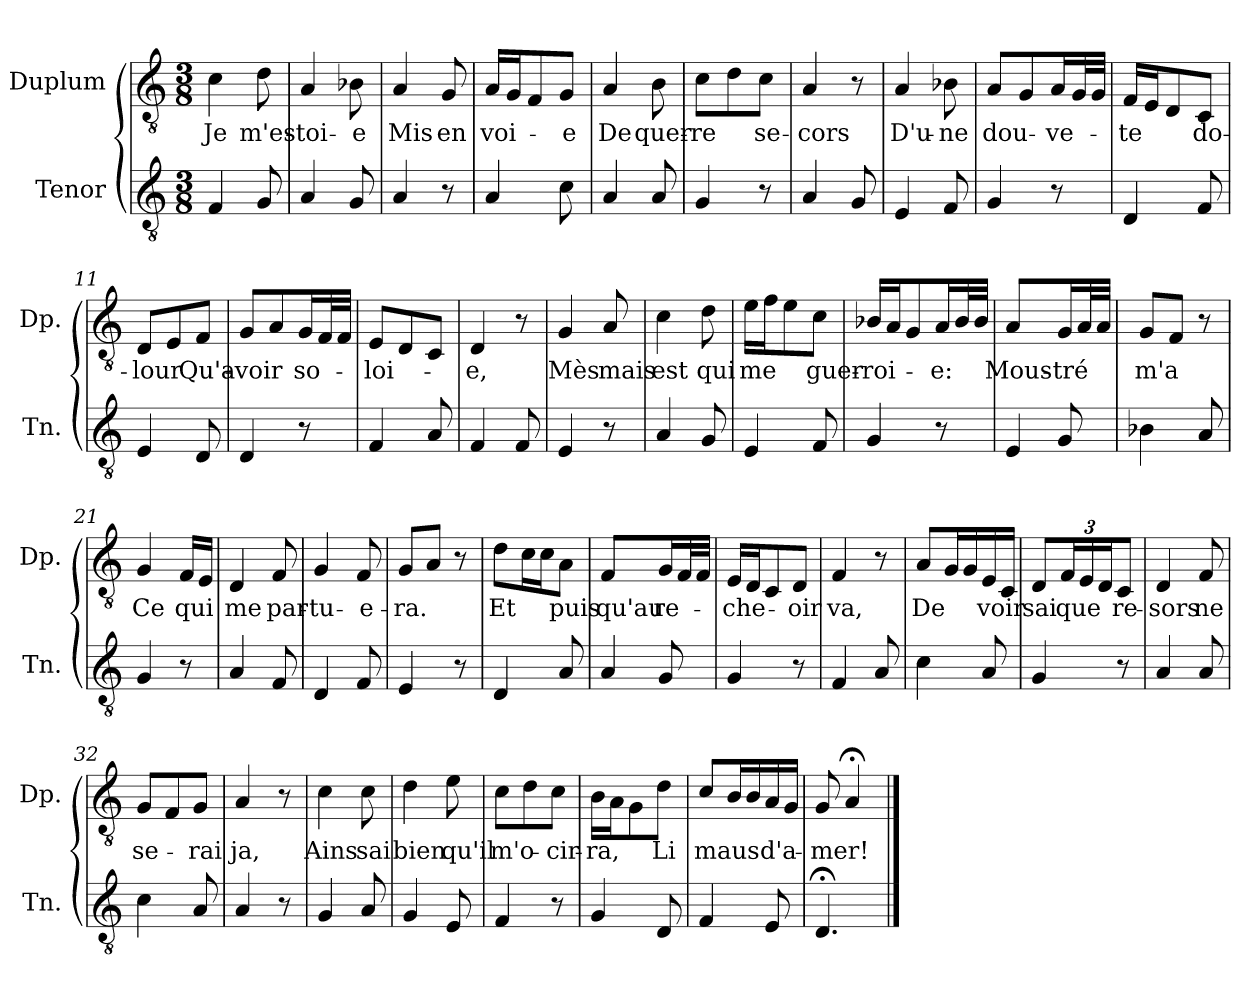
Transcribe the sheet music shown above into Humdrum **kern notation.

**kern	**kern	**text
*part2	*part1	*part1
*staff2	*staff1	*staff1
*I"Tenor	*I"Duplum	*
*I'Tn.	*I'Dp.	*
*clefGv2	*clefGv2	*
*k[]	*k[]	*
*M3/8	*M3/8	*
=1	=1	=1
!	!	!LO:LY:b
4F/	4c\	Je
!	!	!LO:LY:b
8G/	8d\	m'es-
=2	=2	=2
!	!	!LO:LY:b
4A/	4A/	-toi-
!	!	!LO:LY:b
8G/	8B-i\	-e
=3	=3	=3
!	!	!LO:LY:b
4A/	4A/	Mis
!	!	!LO:LY:b
8r	8G/	en
=4	=4	=4
!	!	!LO:LY:b
4A/	16A/LL	voi-
.	16G/J	.
.	8F/	.
!	!	!LO:LY:b
8c\	8G/J	-e
=5	=5	=5
!	!	!LO:LY:b
4A/	4A/	De
!	!	!LO:LY:b
8A/	8B\	quer-
=6	=6	=6
!	!	!LO:LY:b
4G/	8c\L	-re
.	8d\	.
!	!	!LO:LY:b
8r	8c\J	se-
=7	=7	=7
!	!	!LO:LY:b
4A/	4A/	-cors
8G/	8r	.
=8	=8	=8
!	!	!LO:LY:b
4E/	4A/	D'u-
!	!	!LO:LY:b
8F/	8B-X\	-ne
=9	=9	=9
!	!	!LO:LY:b
4G/	8A/L	dou-
.	8G/	.
!	!	!LO:LY:b
8r	16A/L	-ve-
*	*tremolo	*
.	32G/	.
.	32G/JJJ	.
*	*Xtremolo	*
=10	=10	=10
!	!	!LO:LY:b
4D/	16F/LL	-te
.	16E/J	.
.	8D/	.
!	!	!LO:LY:b
8F/	8C/J	do-
!!LO:LB:g=z
=11	=11	=11
!	!	!LO:LY:b
4E/	8D/L	-lour
.	8E/	.
!	!	!LO:LY:b
8D/	8F/J	-Qu'a-
=12	=12	=12
!	!	!LO:LY:b
4D/	8G/L	-voir
.	8A/	.
!	!	!LO:LY:b
8r	16G/L	so-
*	*tremolo	*
.	32F/	.
.	32F/JJJ	.
*	*Xtremolo	*
=13	=13	=13
!	!	!LO:LY:b
4F/	8E/L	-loi-
.	8D/	.
8A/	8C/J	.
=14	=14	=14
!	!	!LO:LY:b
4F/	4D/	-e,
8F/	8r	.
=15	=15	=15
!	!	!LO:LY:b
4E/	4G/	Mès
!	!	!LO:LY:b
8r	8A/	mais
=16	=16	=16
!	!	!LO:LY:b
4A/	4c\	est
!	!	!LO:LY:b
8G/	8d\	qui
=17	=17	=17
!	!	!LO:LY:b
4E/	16e\LL	me
.	16f\J	.
.	8e\	.
!	!	!LO:LY:b
8F/	8c\J	guer-
=18	=18	=18
!	!	!LO:LY:b
4G/	16B-X/LL	-roi-
.	16A/J	.
.	8G/	.
!	!	!LO:LY:b
8r	16A/L	-e:
*	*tremolo	*
.	32B-/	.
.	32B-/JJJ	.
*	*Xtremolo	*
=19	=19	=19
!	!	!LO:LY:b
4E/	4A/	Mous-
!	!	!LO:LY:b
8G/	16G/LL	-tré
*	*tremolo	*
.	32A/	.
.	32A/JJJ	.
*	*Xtremolo	*
=20	=20	=20
!	!	!LO:LY:b
4B-X\	8G/L	m'a
.	8F/J	.
8A/	8r	.
!!LO:LB:g=z
=21	=21	=21
!	!	!LO:LY:b
4G/	4G/	Ce
!	!	!LO:LY:b
8r	16F/LL	qui
.	16E/JJ	.
=22	=22	=22
!	!	!LO:LY:b
4A/	4D/	me
!	!	!LO:LY:b
8F/	8F/	par-
=23	=23	=23
!	!	!LO:LY:b
4D/	4G/	-tu-
!	!	!LO:LY:b
8F/	8F/	-e-
=24	=24	=24
!	!	!LO:LY:b
4E/	8G/L	-ra.
.	8A/J	.
8r	8r	.
=25	=25	=25
!	!	!LO:LY:b
4D/	8d\L	Et
*	*tremolo	*
.	16c\	.
.	16c\	.
*	*Xtremolo	*
!	!	!LO:LY:b
8A/	8A\J	puis
=26	=26	=26
!	!	!LO:LY:b
4A/	4F/	qu'au
!	!	!LO:LY:b
8G/	16G/LL	re-
*	*tremolo	*
.	32F/	.
.	32F/JJJ	.
*	*Xtremolo	*
=27	=27	=27
!	!	!LO:LY:b
4G/	16E/LL	-che-
.	16D/J	.
.	8C/	.
!	!	!LO:LY:b
8r	8D/J	-oir
=28	=28	=28
!	!	!LO:LY:b
4F/	4F/	va,
8A/	8r	.
=29	=29	=29
!	!	!LO:LY:b
4c\	8A/L	De
*	*tremolo	*
.	16G/	.
.	16G/	.
*	*Xtremolo	*
!	!	!LO:LY:b
8A/	16E/L	voir
.	16C/JJ	.
=30	=30	=30
!	!	!LO:LY:b
4G/	8D/L	sai
*	*Xbrackettup	*
!	!	!LO:LY:b
.	24F/L	que
.	24E/	.
.	24D/J	.
!	!	!LO:LY:b
8r	8C/J	re-
=31	=31	=31
!	!	!LO:LY:b
4A/	4D/	-sors
!	!	!LO:LY:b
8A/	8F/	ne
!!LO:LB:g=z
=32	=32	=32
!	!	!LO:LY:b
4c\	8G/L	se-
.	8F/	.
!	!	!LO:LY:b
8A/	8G/J	-rai
=33	=33	=33
!	!	!LO:LY:b
4A/	4A/	ja,
8r	8r	.
=34	=34	=34
!	!	!LO:LY:b
4G/	4c\	Ains
!	!	!LO:LY:b
8A/	8c\	sai
=35	=35	=35
!	!	!LO:LY:b
4G/	4d\	bien
!	!	!LO:LY:b
8E/	8e\	qu'il
=36	=36	=36
!	!	!LO:LY:b
4F/	8c\L	m'o-
.	8d\	.
!	!	!LO:LY:b
8r	8c\J	-cir-
=37	=37	=37
!	!	!LO:LY:b
4G/	16B\LL	-ra,
.	16A\J	.
.	8G\	.
!	!	!LO:LY:b
8D/	8d\J	Li
=38	=38	=38
!	!	!LO:LY:b
4F/	8c/L	maus
*	*tremolo	*
.	16B/	.
.	16B/	.
*	*Xtremolo	*
!	!	!LO:LY:b
8E/	16A/L	d'a-
.	16G/JJ	.
=39	=39	=39
!	!	!LO:LY:b
4.D;</	8G/	-mer!
.	4A;</	.
==	==	==
*-	*-	*-
